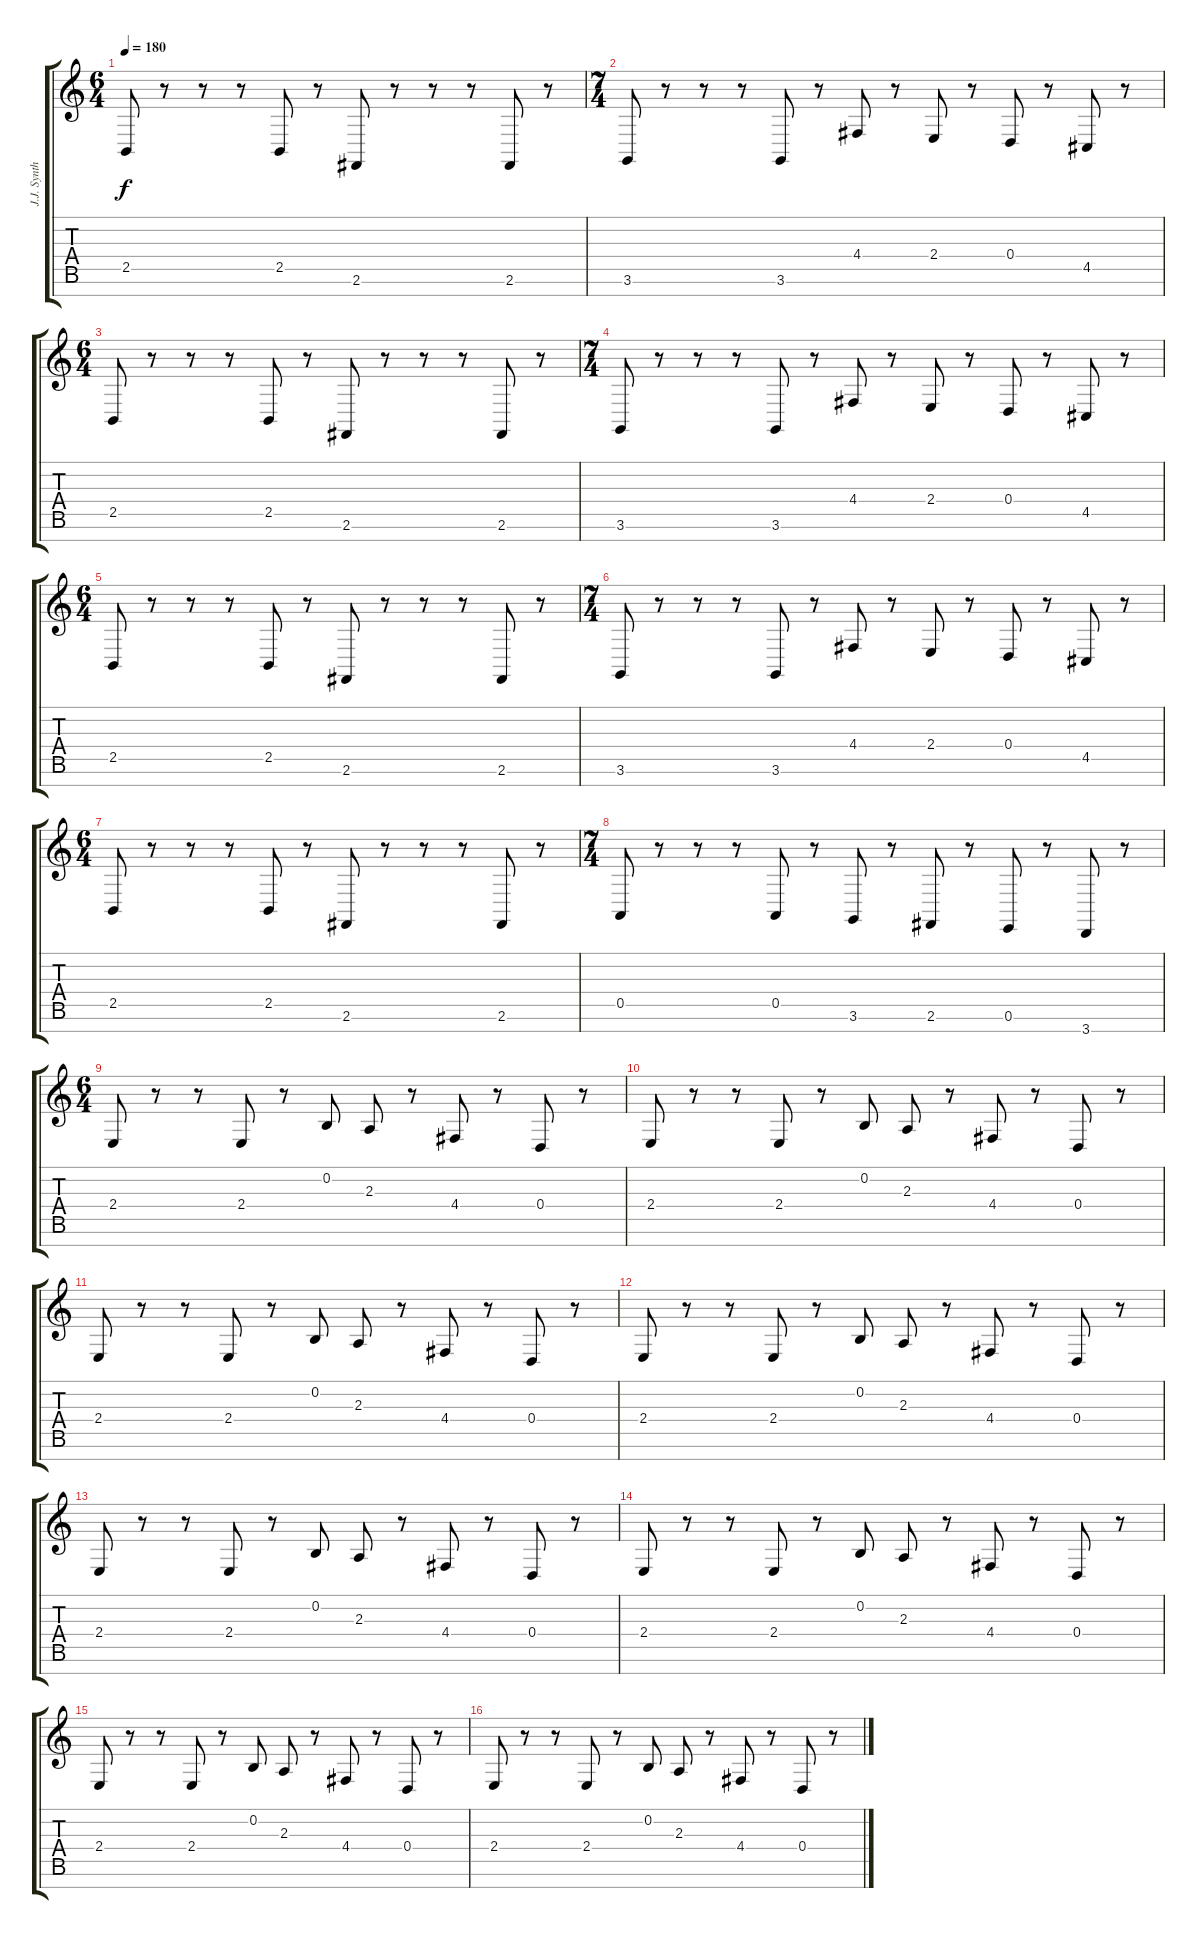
\track ("J.J. Synth" "J.J. Synth") {instrument drawbarorgan}
\staff {score tabs}
\tuning (E4 B3 G3 D3 A2 E2 B1) {hide}
\ts (6 4)
\tempo 180
\clef g2
\ks c
2.5.8{dy f instrument drawbarorgan} r.8 r.8 r.8 2.5.8 r.8 2.6.8 r.8 r.8 r.8 2.6.8 r.8 |
\ts (7 4)
3.6.8 r.8 r.8 r.8 3.6.8 r.8 4.4.8 r.8 2.4.8 r.8 0.4.8 r.8 4.5.8 r.8 |
\ts (6 4)
2.5.8 r.8 r.8 r.8 2.5.8 r.8 2.6.8 r.8 r.8 r.8 2.6.8 r.8 |
\ts (7 4)
3.6.8 r.8 r.8 r.8 3.6.8 r.8 4.4.8 r.8 2.4.8 r.8 0.4.8 r.8 4.5.8 r.8 |
\ts (6 4)
2.5.8 r.8 r.8 r.8 2.5.8 r.8 2.6.8 r.8 r.8 r.8 2.6.8 r.8 |
\ts (7 4)
3.6.8 r.8 r.8 r.8 3.6.8 r.8 4.4.8 r.8 2.4.8 r.8 0.4.8 r.8 4.5.8 r.8 |
\ts (6 4)
2.5.8 r.8 r.8 r.8 2.5.8 r.8 2.6.8 r.8 r.8 r.8 2.6.8 r.8 |
\ts (7 4)
0.5.8 r.8 r.8 r.8 0.5.8 r.8 3.6.8 r.8 2.6.8 r.8 0.6.8 r.8 3.7.8 r.8 |
\ts (6 4)
2.4.8 r.8 r.8 2.4.8 r.8 0.2.8 2.3.8 r.8 4.4.8 r.8 0.4.8 r.8 |
2.4.8 r.8 r.8 2.4.8 r.8 0.2.8 2.3.8 r.8 4.4.8 r.8 0.4.8 r.8 |
2.4.8 r.8 r.8 2.4.8 r.8 0.2.8 2.3.8 r.8 4.4.8 r.8 0.4.8 r.8 |
2.4.8 r.8 r.8 2.4.8 r.8 0.2.8 2.3.8 r.8 4.4.8 r.8 0.4.8 r.8 |
2.4.8 r.8 r.8 2.4.8 r.8 0.2.8 2.3.8 r.8 4.4.8 r.8 0.4.8 r.8 |
2.4.8 r.8 r.8 2.4.8 r.8 0.2.8 2.3.8 r.8 4.4.8 r.8 0.4.8 r.8 |
2.4.8 r.8 r.8 2.4.8 r.8 0.2.8 2.3.8 r.8 4.4.8 r.8 0.4.8 r.8 |
2.4.8 r.8 r.8 2.4.8 r.8 0.2.8 2.3.8 r.8 4.4.8 r.8 0.4.8 r.8
